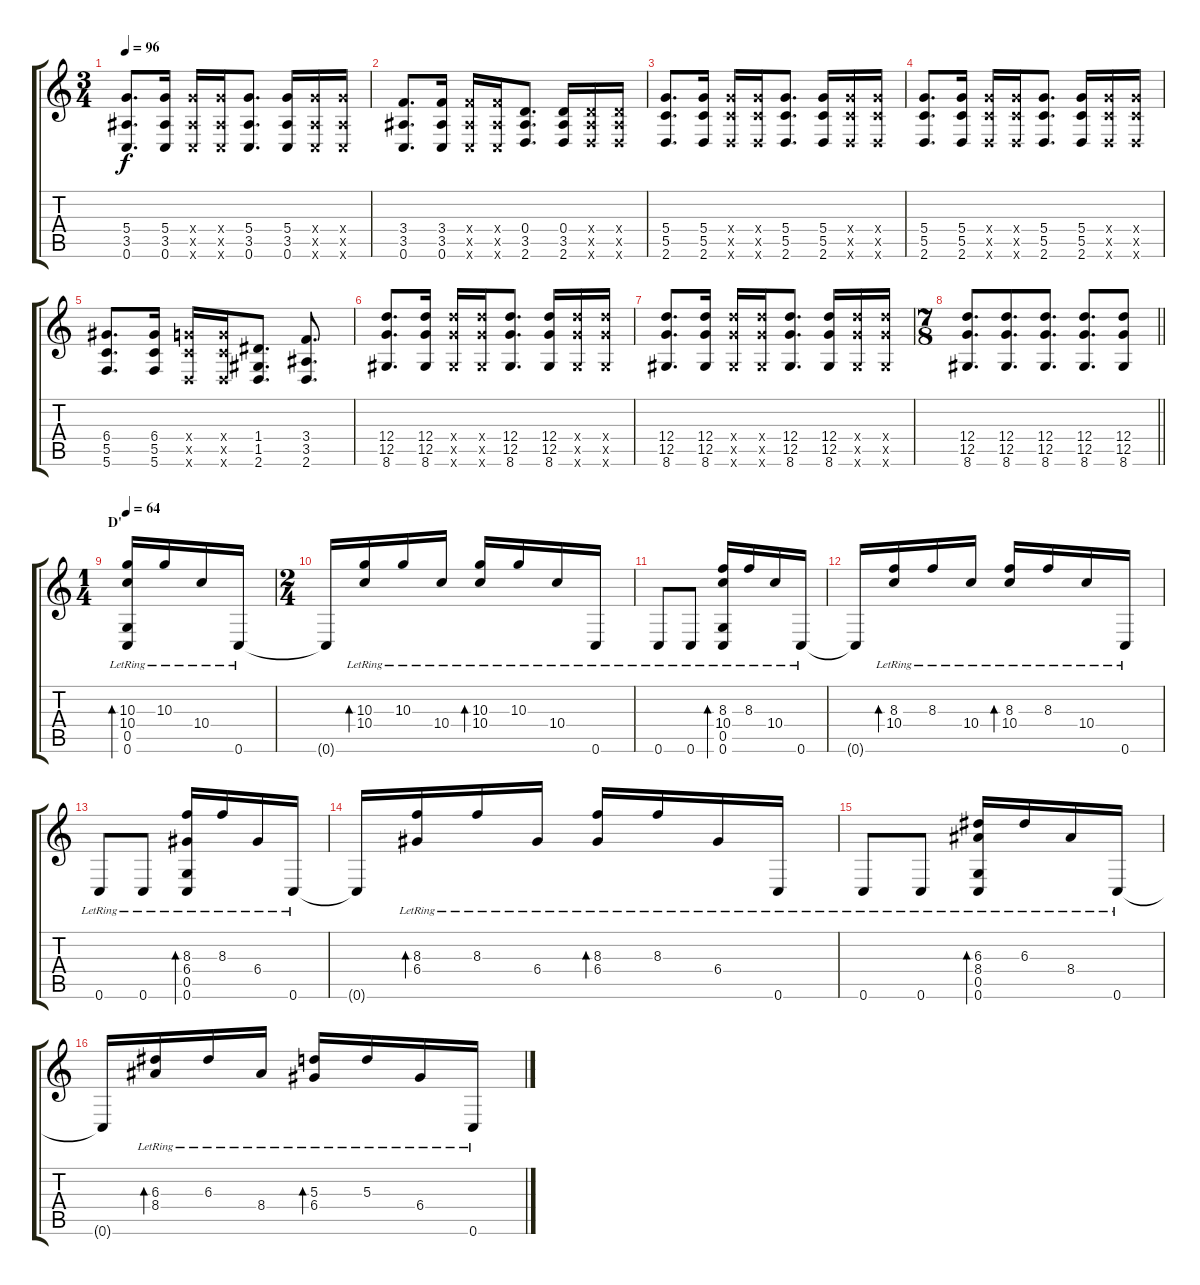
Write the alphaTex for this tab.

\track "" {instrument distortionguitar}
\staff {score tabs}
\tuning (G4 E4 A3 D3 G2 C2) {hide}
\ts (3 4)
\tempo 96
\clef g2
\ks c
(5.4 3.5 0.6).8{d dy f} (5.4 3.5 0.6).16 (5.4{x} 3.5{x} 0.6{x}).16 (5.4{x} 3.5{x} 0.6{x}).16 (5.4 3.5 0.6).8{d} (5.4 3.5 0.6).16 (5.4{x} 3.5{x} 0.6{x}).16 (5.4{x} 3.5{x} 0.6{x}).16 |
(3.4 3.5 0.6).8{d} (3.4 3.5 0.6).16 (3.4{x} 3.5{x} 0.6{x}).16 (3.4{x} 3.5{x} 0.6{x}).16 (0.4 3.5 2.6).8{d} (0.4 3.5 2.6).16 (0.4{x} 3.5{x} 2.6{x}).16 (0.4{x} 3.5{x} 2.6{x}).16 |
(5.4 5.5 2.6).8{d} (5.4 5.5 2.6).16 (5.4{x} 5.5{x} 2.6{x}).16 (5.4{x} 5.5{x} 2.6{x}).16 (5.4 5.5 2.6).8{d} (5.4 5.5 2.6).16 (5.4{x} 5.5{x} 2.6{x}).16 (5.4{x} 5.5{x} 2.6{x}).16 |
(5.4 5.5 2.6).8{d} (5.4 5.5 2.6).16 (5.4{x} 5.5{x} 2.6{x}).16 (5.4{x} 5.5{x} 2.6{x}).16 (5.4 5.5 2.6).8{d} (5.4 5.5 2.6).16 (5.4{x} 5.5{x} 2.6{x}).16 (5.4{x} 5.5{x} 2.6{x}).16 |
(6.4 5.5 5.6).8{d} (6.4 5.5 5.6).16 (5.4{x} 5.5{x} 2.6{x}).16 (5.4{x} 5.5{x} 2.6{x}).16 (1.4 1.5 2.6).8{d} (3.4 3.5 2.6).8{d} |
(12.4 12.5 8.6).8{d} (12.4 12.5 8.6).16 (12.4{x} 12.5{x} 8.6{x}).16 (12.4{x} 12.5{x} 8.6{x}).16 (12.4 12.5 8.6).8{d} (12.4 12.5 8.6).16 (12.4{x} 12.5{x} 8.6{x}).16 (12.4{x} 12.5{x} 8.6{x}).16 |
(12.4 12.5 8.6).8{d} (12.4 12.5 8.6).16 (12.4{x} 12.5{x} 8.6{x}).16 (12.4{x} 12.5{x} 8.6{x}).16 (12.4 12.5 8.6).8{d} (12.4 12.5 8.6).16 (12.4{x} 12.5{x} 8.6{x}).16 (12.4{x} 12.5{x} 8.6{x}).16 |
\ts (7 8)
\barLineRight lightlight
(12.4 12.5 8.6).8{d} (12.4 12.5 8.6).8{d} (12.4 12.5 8.6).8{d} (12.4 12.5 8.6).8{d} (12.4 12.5 8.6).8 |
\ts (1 4)
\section ("" "D'")
\tempo 64
(10.3{lr} 10.4{lr} 0.5{lr} 0.6{lr}).16{bd 60} 10.3{lr}.16 10.4{lr}.16 0.6{lr}.16 |
\ts (2 4)
0.6{t}.16 (10.3{lr} 10.4{lr}).16{bd 60} 10.3{lr}.16 10.4{lr}.16 (10.3{lr} 10.4{lr}).16{bd 60} 10.3{lr}.16 10.4{lr}.16 0.6{lr}.16 |
0.6{lr}.8 0.6{lr}.8 (8.3{lr} 10.4{lr} 0.5{lr} 0.6{lr}).16{bd 60} 8.3{lr}.16 10.4{lr}.16 0.6{lr}.16 |
0.6{t}.16 (8.3{lr} 10.4{lr}).16{bd 60} 8.3{lr}.16 10.4{lr}.16 (8.3{lr} 10.4{lr}).16{bd 60} 8.3{lr}.16 10.4{lr}.16 0.6{lr}.16 |
0.6{lr}.8 0.6{lr}.8 (8.3{lr} 6.4{lr} 0.5{lr} 0.6{lr}).16{bd 60} 8.3{lr}.16 6.4{lr}.16 0.6{lr}.16 |
0.6{t}.16 (8.3{lr} 6.4{lr}).16{bd 60} 8.3{lr}.16 6.4{lr}.16 (8.3{lr} 6.4{lr}).16{bd 60} 8.3{lr}.16 6.4{lr}.16 0.6{lr}.16 |
0.6{lr}.8 0.6{lr}.8 (6.3{lr} 8.4{lr} 0.5{lr} 0.6{lr}).16{bd 60} 6.3{lr}.16 8.4{lr}.16 0.6{lr}.16 |
0.6{t}.16 (6.3{lr} 8.4{lr}).16{bd 60} 6.3{lr}.16 8.4{lr}.16 (5.3{lr} 6.4{lr}).16{bd 60} 5.3{lr}.16 6.4{lr}.16 0.6{lr}.16
